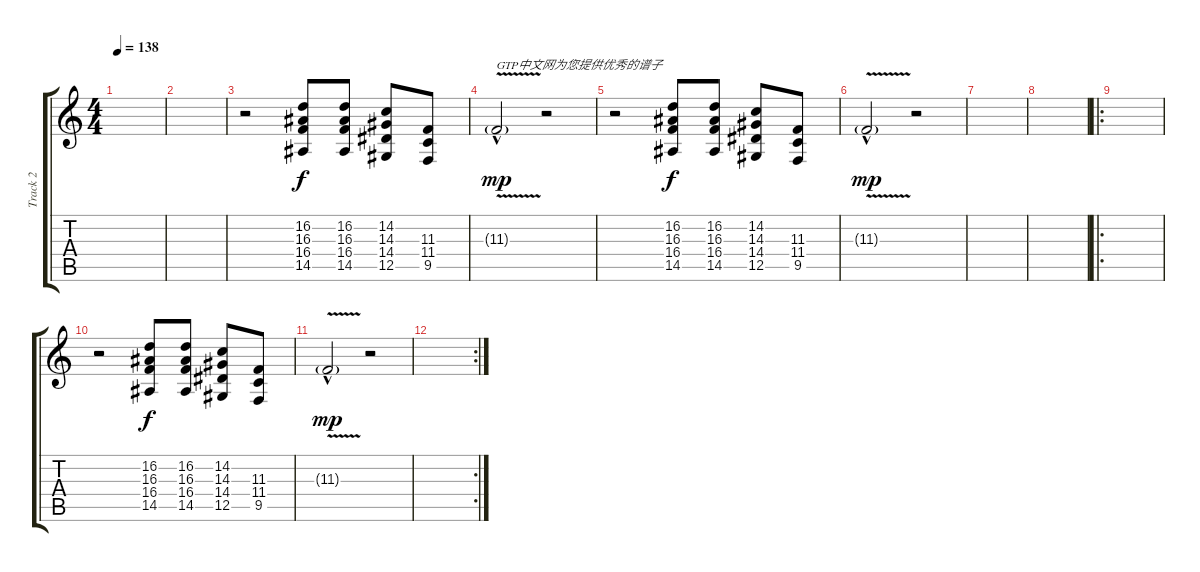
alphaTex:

\track ("Track 2" "Track 2") {instrument synthvoice}
\staff {score tabs}
\tuning (Eb4 Bb3 Gb3 Db3 Ab2 Eb2) {hide}
\ts (4 4)
\tempo 138
\clef g2
\ks c
|
|
r.2 (16.2 16.3 16.4 14.5).8 (16.2 16.3 16.4 14.5).8 (14.2 14.3 14.4 12.5).8 (11.3 11.4 9.5).8 |
11.3{v g hac}.2{txt "GTP中文网为您提供优秀的谱子" dy mp} r.2 |
r.2 (16.2 16.3 16.4 14.5).8{dy f} (16.2 16.3 16.4 14.5).8 (14.2 14.3 14.4 12.5).8 (11.3 11.4 9.5).8 |
11.3{v g hac}.2{dy mp} r.2 |
|
|
\ro
|
r.2 (16.2 16.3 16.4 14.5).8{dy f} (16.2 16.3 16.4 14.5).8 (14.2 14.3 14.4 12.5).8 (11.3 11.4 9.5).8 |
11.3{v g hac}.2{dy mp} r.2 |
\rc 2
